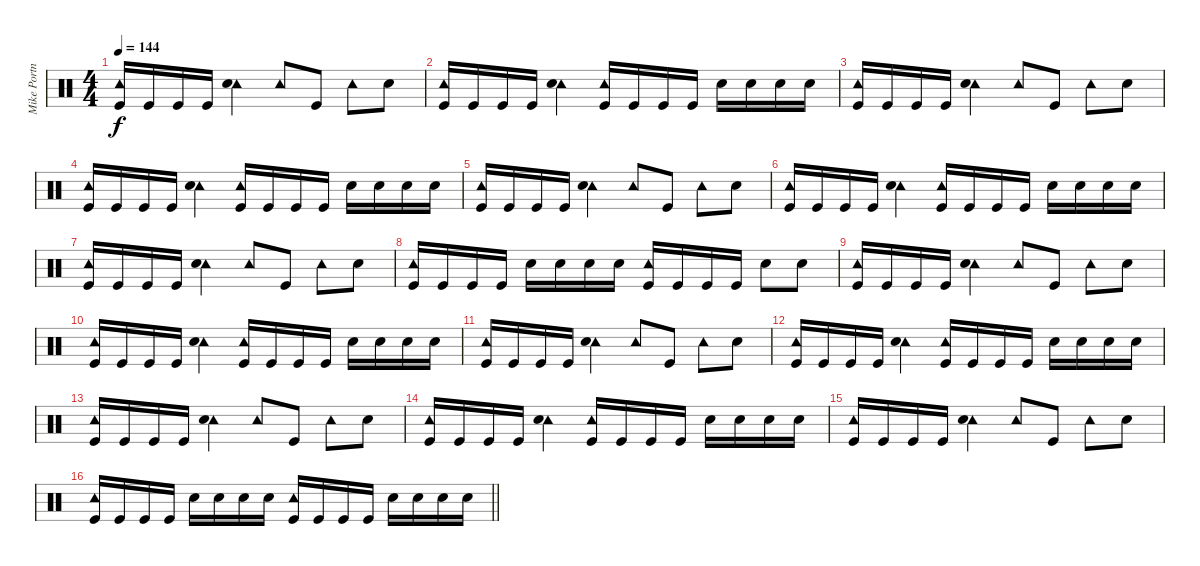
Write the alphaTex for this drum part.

\track ("Mike Portnoy - drums" "Mike Portn") {instrument percussion}
\staff {score}
\articulation defaults
\ts (4 4)
\tempo 144
\clef neutral
\ks c
("Tambourine (hit)" "Kick (hit)").16{dy f} "Kick (hit)".16 "Kick (hit)".16 "Kick (hit)".16 ("Tambourine (hit)" "Snare (hit) 2").4 "Tambourine (hit)".8 "Kick (hit)".8 "Tambourine (hit)".8 "Snare (hit) 2".8 |
("Tambourine (hit)" "Kick (hit)").16 "Kick (hit)".16 "Kick (hit)".16 "Kick (hit)".16 ("Tambourine (hit)" "Snare (hit) 2").4 ("Tambourine (hit)" "Kick (hit)").16 "Kick (hit)".16 "Kick (hit)".16 "Kick (hit)".16 "Snare (hit) 2".16 "Snare (hit) 2".16 "Snare (hit) 2".16 "Snare (hit) 2".16 |
("Tambourine (hit)" "Kick (hit)").16 "Kick (hit)".16 "Kick (hit)".16 "Kick (hit)".16 ("Tambourine (hit)" "Snare (hit) 2").4 "Tambourine (hit)".8 "Kick (hit)".8 "Tambourine (hit)".8 "Snare (hit) 2".8 |
("Tambourine (hit)" "Kick (hit)").16 "Kick (hit)".16 "Kick (hit)".16 "Kick (hit)".16 ("Tambourine (hit)" "Snare (hit) 2").4 ("Tambourine (hit)" "Kick (hit)").16 "Kick (hit)".16 "Kick (hit)".16 "Kick (hit)".16 "Snare (hit) 2".16 "Snare (hit) 2".16 "Snare (hit) 2".16 "Snare (hit) 2".16 |
("Tambourine (hit)" "Kick (hit)").16 "Kick (hit)".16 "Kick (hit)".16 "Kick (hit)".16 ("Tambourine (hit)" "Snare (hit) 2").4 "Tambourine (hit)".8 "Kick (hit)".8 "Tambourine (hit)".8 "Snare (hit) 2".8 |
("Tambourine (hit)" "Kick (hit)").16 "Kick (hit)".16 "Kick (hit)".16 "Kick (hit)".16 ("Tambourine (hit)" "Snare (hit) 2").4 ("Tambourine (hit)" "Kick (hit)").16 "Kick (hit)".16 "Kick (hit)".16 "Kick (hit)".16 "Snare (hit) 2".16 "Snare (hit) 2".16 "Snare (hit) 2".16 "Snare (hit) 2".16 |
("Tambourine (hit)" "Kick (hit)").16 "Kick (hit)".16 "Kick (hit)".16 "Kick (hit)".16 ("Tambourine (hit)" "Snare (hit) 2").4 "Tambourine (hit)".8 "Kick (hit)".8 "Tambourine (hit)".8 "Snare (hit) 2".8 |
("Tambourine (hit)" "Kick (hit)").16 "Kick (hit)".16 "Kick (hit)".16 "Kick (hit)".16 "Snare (hit) 2".16 "Snare (hit) 2".16 "Snare (hit) 2".16 "Snare (hit) 2".16 ("Tambourine (hit)" "Kick (hit)").16 "Kick (hit)".16 "Kick (hit)".16 "Kick (hit)".16 "Snare (hit) 2".8 "Snare (hit) 2".8 |
("Tambourine (hit)" "Kick (hit)").16 "Kick (hit)".16 "Kick (hit)".16 "Kick (hit)".16 ("Tambourine (hit)" "Snare (hit) 2").4 "Tambourine (hit)".8 "Kick (hit)".8 "Tambourine (hit)".8 "Snare (hit) 2".8 |
("Tambourine (hit)" "Kick (hit)").16 "Kick (hit)".16 "Kick (hit)".16 "Kick (hit)".16 ("Tambourine (hit)" "Snare (hit) 2").4 ("Tambourine (hit)" "Kick (hit)").16 "Kick (hit)".16 "Kick (hit)".16 "Kick (hit)".16 "Snare (hit) 2".16 "Snare (hit) 2".16 "Snare (hit) 2".16 "Snare (hit) 2".16 |
("Tambourine (hit)" "Kick (hit)").16 "Kick (hit)".16 "Kick (hit)".16 "Kick (hit)".16 ("Tambourine (hit)" "Snare (hit) 2").4 "Tambourine (hit)".8 "Kick (hit)".8 "Tambourine (hit)".8 "Snare (hit) 2".8 |
("Tambourine (hit)" "Kick (hit)").16 "Kick (hit)".16 "Kick (hit)".16 "Kick (hit)".16 ("Tambourine (hit)" "Snare (hit) 2").4 ("Tambourine (hit)" "Kick (hit)").16 "Kick (hit)".16 "Kick (hit)".16 "Kick (hit)".16 "Snare (hit) 2".16 "Snare (hit) 2".16 "Snare (hit) 2".16 "Snare (hit) 2".16 |
("Tambourine (hit)" "Kick (hit)").16 "Kick (hit)".16 "Kick (hit)".16 "Kick (hit)".16 ("Tambourine (hit)" "Snare (hit) 2").4 "Tambourine (hit)".8 "Kick (hit)".8 "Tambourine (hit)".8 "Snare (hit) 2".8 |
("Tambourine (hit)" "Kick (hit)").16 "Kick (hit)".16 "Kick (hit)".16 "Kick (hit)".16 ("Tambourine (hit)" "Snare (hit) 2").4 ("Tambourine (hit)" "Kick (hit)").16 "Kick (hit)".16 "Kick (hit)".16 "Kick (hit)".16 "Snare (hit) 2".16 "Snare (hit) 2".16 "Snare (hit) 2".16 "Snare (hit) 2".16 |
("Tambourine (hit)" "Kick (hit)").16 "Kick (hit)".16 "Kick (hit)".16 "Kick (hit)".16 ("Tambourine (hit)" "Snare (hit) 2").4 "Tambourine (hit)".8 "Kick (hit)".8 "Tambourine (hit)".8 "Snare (hit) 2".8 |
\barLineRight lightlight
("Tambourine (hit)" "Kick (hit)").16 "Kick (hit)".16 "Kick (hit)".16 "Kick (hit)".16 "Snare (hit) 2".16 "Snare (hit) 2".16 "Snare (hit) 2".16 "Snare (hit) 2".16 ("Tambourine (hit)" "Kick (hit)").16 "Kick (hit)".16 "Kick (hit)".16 "Kick (hit)".16 "Snare (hit) 2".16 "Snare (hit) 2".16 "Snare (hit) 2".16 "Snare (hit) 2".16
